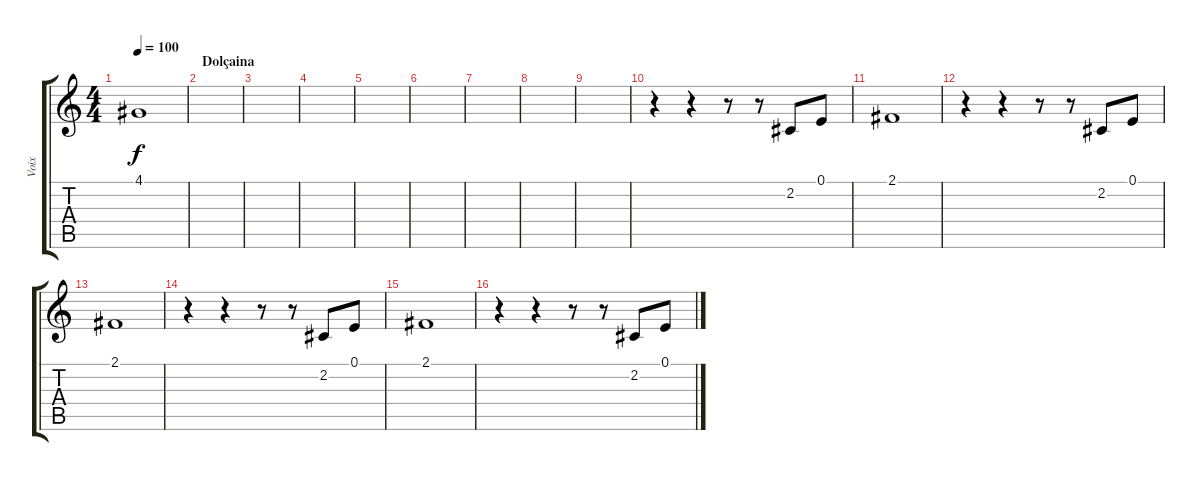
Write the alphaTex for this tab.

\track ("Voix" "Voix") {instrument lead6voice}
\staff {score tabs}
\tuning (E4 B3 G3 D3 A2 E2) {hide}
\ts (4 4)
\tempo 100
\clef g2
\ks c
4.1.1{dy f} |
\section ("" "Dolçaina")
|
|
|
|
|
|
|
|
r.4 r.4 r.8 r.8 2.2.8 0.1.8 |
2.1.1 |
r.4 r.4 r.8 r.8 2.2.8 0.1.8 |
2.1.1 |
r.4 r.4 r.8 r.8 2.2.8 0.1.8 |
2.1.1 |
r.4 r.4 r.8 r.8 2.2.8 0.1.8
